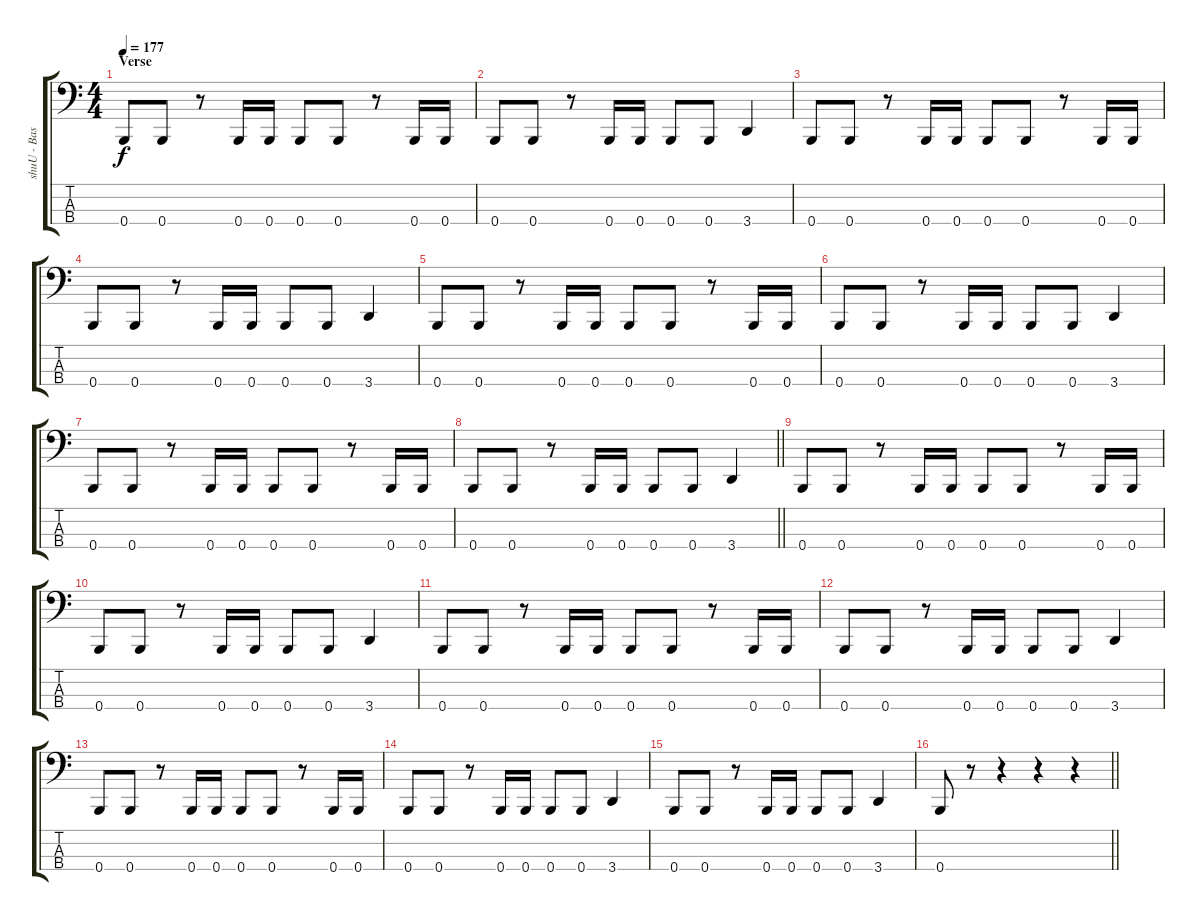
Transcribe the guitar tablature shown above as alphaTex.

\track ("shuU - Bass" "shuU - Bas") {instrument electricbasspick}
\staff {score tabs}
\tuning (E2 B1 Gb1 B0) {hide}
\ts (4 4)
\section ("" "Verse")
\tempo 177
\clef f4
\ks c
0.4.8{dy f} 0.4.8 r.8 0.4.16 0.4.16 0.4.8 0.4.8 r.8 0.4.16 0.4.16 |
0.4.8 0.4.8 r.8 0.4.16 0.4.16 0.4.8 0.4.8 3.4.4 |
0.4.8 0.4.8 r.8 0.4.16 0.4.16 0.4.8 0.4.8 r.8 0.4.16 0.4.16 |
0.4.8 0.4.8 r.8 0.4.16 0.4.16 0.4.8 0.4.8 3.4.4 |
0.4.8 0.4.8 r.8 0.4.16 0.4.16 0.4.8 0.4.8 r.8 0.4.16 0.4.16 |
0.4.8 0.4.8 r.8 0.4.16 0.4.16 0.4.8 0.4.8 3.4.4 |
0.4.8 0.4.8 r.8 0.4.16 0.4.16 0.4.8 0.4.8 r.8 0.4.16 0.4.16 |
\barLineRight lightlight
0.4.8 0.4.8 r.8 0.4.16 0.4.16 0.4.8 0.4.8 3.4.4 |
\section ("" "")
0.4.8 0.4.8 r.8 0.4.16 0.4.16 0.4.8 0.4.8 r.8 0.4.16 0.4.16 |
0.4.8 0.4.8 r.8 0.4.16 0.4.16 0.4.8 0.4.8 3.4.4 |
0.4.8 0.4.8 r.8 0.4.16 0.4.16 0.4.8 0.4.8 r.8 0.4.16 0.4.16 |
0.4.8 0.4.8 r.8 0.4.16 0.4.16 0.4.8 0.4.8 3.4.4 |
0.4.8 0.4.8 r.8 0.4.16 0.4.16 0.4.8 0.4.8 r.8 0.4.16 0.4.16 |
0.4.8 0.4.8 r.8 0.4.16 0.4.16 0.4.8 0.4.8 3.4.4 |
0.4.8 0.4.8 r.8 0.4.16 0.4.16 0.4.8 0.4.8 3.4.4 |
\barLineRight lightlight
0.4.8 r.8 r.4 r.4 r.4
